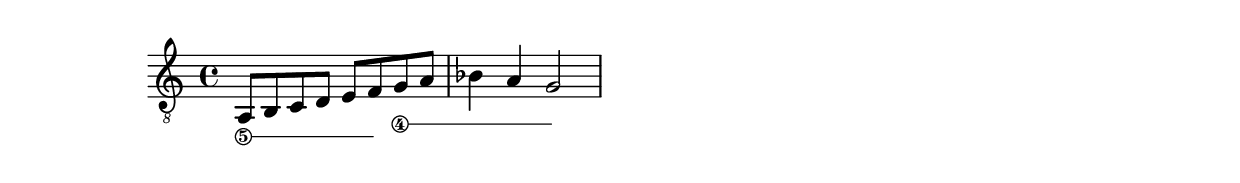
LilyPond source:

%% Do not edit this file; it is automatically
%% generated from LSR http://lsr.dsi.unimi.it
%% This file is in the public domain.
\version "2.13.20"

\header {
  lsrtags = "editorial-annotations, text, fretted-strings, tweaks-and-overrides"

  texidoc = "
Make an extender line for string number indications, showing that a
series of notes is supposed to be played all on the same string.

"
  doctitle = "String number extender lines"
} % begin verbatim

stringNumberSpanner =
#(define-music-function (parser location StringNumber) (string?)
  #{
    \override TextSpanner #'style = #'solid
    \override TextSpanner #'font-size = #-5
    \override TextSpanner #'(bound-details left stencil-align-dir-y) = #CENTER
    \override TextSpanner #'(bound-details left text) = \markup { \circle \number $StringNumber }
  #})


\relative c {
  \clef "treble_8"
  \stringNumberSpanner "5"
  \textSpannerDown
  a8\startTextSpan
  b c d e f\stopTextSpan
  \stringNumberSpanner "4"
  g\startTextSpan a
  bes4 a g2\stopTextSpan
}

